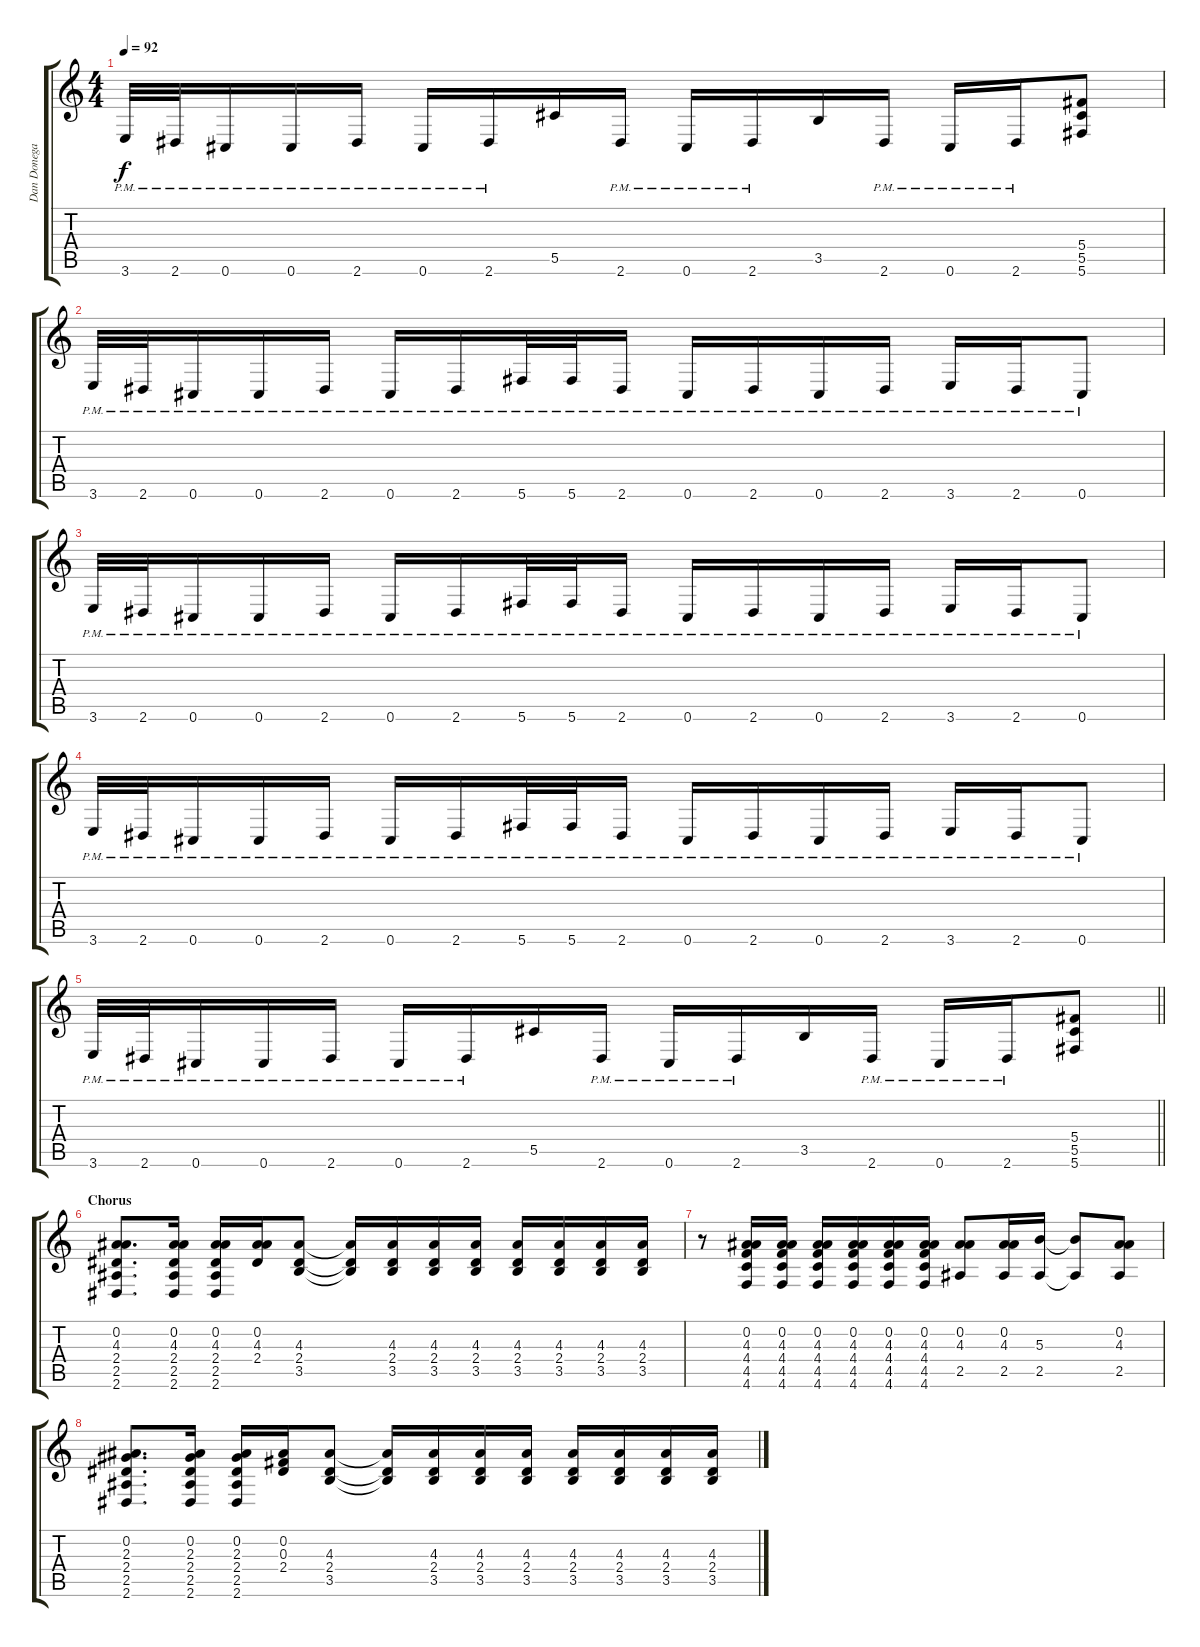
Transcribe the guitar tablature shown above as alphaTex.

\track ("Dan Donegan 2" "Dan Donega") {instrument distortionguitar}
\staff {score tabs}
\tuning (Eb4 Bb3 Gb3 Db3 Ab2 Db2) {hide}
\ts (4 4)
\tempo 92
\clef g2
\ks c
3.6{pm}.32{dy f} 2.6{pm}.32 0.6{pm}.16 0.6{pm}.16 2.6{pm}.16 0.6{pm}.16 2.6{pm}.16 5.5.16 2.6{pm}.16 0.6{pm}.16 2.6{pm}.16 3.5.16 2.6{pm}.16 0.6{pm}.16 2.6{pm}.16 (5.4 5.5 5.6).8 |
3.6{pm}.32 2.6{pm}.32 0.6{pm}.16 0.6{pm}.16 2.6{pm}.16 0.6{pm}.16 2.6{pm}.16 5.6{pm}.32 5.6{pm}.32 2.6{pm}.16 0.6{pm}.16 2.6{pm}.16 0.6{pm}.16 2.6{pm}.16 3.6{pm}.16 2.6{pm}.16 0.6{pm}.8 |
3.6{pm}.32 2.6{pm}.32 0.6{pm}.16 0.6{pm}.16 2.6{pm}.16 0.6{pm}.16 2.6{pm}.16 5.6{pm}.32 5.6{pm}.32 2.6{pm}.16 0.6{pm}.16 2.6{pm}.16 0.6{pm}.16 2.6{pm}.16 3.6{pm}.16 2.6{pm}.16 0.6{pm}.8 |
3.6{pm}.32 2.6{pm}.32 0.6{pm}.16 0.6{pm}.16 2.6{pm}.16 0.6{pm}.16 2.6{pm}.16 5.6{pm}.32 5.6{pm}.32 2.6{pm}.16 0.6{pm}.16 2.6{pm}.16 0.6{pm}.16 2.6{pm}.16 3.6{pm}.16 2.6{pm}.16 0.6{pm}.8 |
\barLineRight lightlight
3.6{pm}.32 2.6{pm}.32 0.6{pm}.16 0.6{pm}.16 2.6{pm}.16 0.6{pm}.16 2.6{pm}.16 5.5.16 2.6{pm}.16 0.6{pm}.16 2.6{pm}.16 3.5.16 2.6{pm}.16 0.6{pm}.16 2.6{pm}.16 (5.4 5.5 5.6).8 |
\section ("" "Chorus")
(0.2 4.3 2.4 2.5 2.6).8{d} (0.2 4.3 2.4 2.5 2.6).16 (0.2 4.3 2.4 2.5 2.6).16 (0.2 4.3 2.4).16 (4.3 2.4 3.5).8 (4.3{t} 2.4{t} 3.5{t}).16 (4.3 2.4 3.5).16 (4.3 2.4 3.5).16 (4.3 2.4 3.5).16 (4.3 2.4 3.5).16 (4.3 2.4 3.5).16 (4.3 2.4 3.5).16 (4.3 2.4 3.5).16 |
r.8 (0.2 4.3 4.4 4.5 4.6).16 (0.2 4.3 4.4 4.5 4.6).16 (0.2 4.3 4.4 4.5 4.6).16 (0.2 4.3 4.4 4.5 4.6).16 (0.2 4.3 4.4 4.5 4.6).16 (0.2 4.3 4.4 4.5 4.6).16 (0.2 4.3 2.5).8 (0.2 4.3 2.5).16 (5.3 2.5).16 (5.3{t} 2.5{t}).8 (0.2 4.3 2.5).8 |
(0.2 2.3 2.4 2.5 2.6).8{d} (0.2 2.3 2.4 2.5 2.6).16 (0.2 2.3 2.4 2.5 2.6).16 (0.2 0.3 2.4).16 (4.3 2.4 3.5).8 (4.3{t} 2.4{t} 3.5{t}).16 (4.3 2.4 3.5).16 (4.3 2.4 3.5).16 (4.3 2.4 3.5).16 (4.3 2.4 3.5).16 (4.3 2.4 3.5).16 (4.3 2.4 3.5).16 (4.3 2.4 3.5).16
